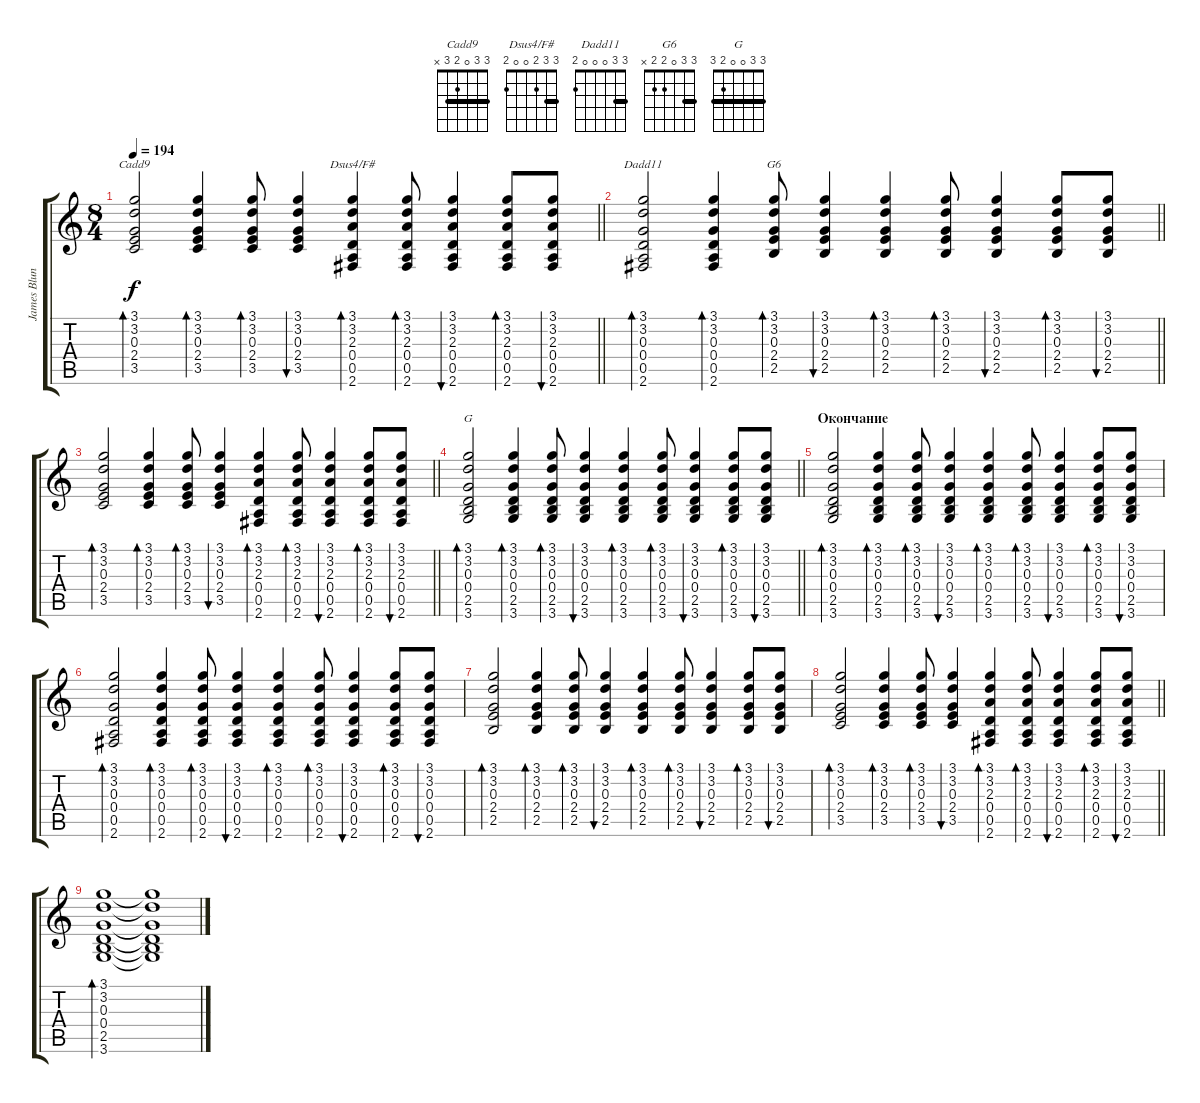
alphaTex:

\track ("James Blunt" "James Blun") {instrument acousticguitarsteel}
\staff {score tabs}
\tuning (E4 B3 G3 D3 A2 E2) {hide}
\chord ("Cadd9" 3 3 0 2 3 x) {barre 3}
\chord ("Dsus4/F#" 3 3 2 0 0 2) {barre 3}
\chord ("Dadd11" 3 3 0 0 0 2) {barre 3}
\chord ("G6" 3 3 0 2 2 x) {barre 3}
\chord ("G" 3 3 0 0 2 3) {barre 3}
\ts (8 4)
\tempo 194
\clef g2
\barLineRight lightlight
\ks c
(3.1 3.2 0.3 2.4 3.5).2{bd 60 ch "Cadd9" dy f} (3.1 3.2 0.3 2.4 3.5).4{bd 60} (3.1 3.2 0.3 2.4 3.5).8{bd 60} (3.1 3.2 0.3 2.4 3.5).4{bu 60} (3.1 3.2 2.3 0.4 0.5 2.6).4{bd 60 ch "Dsus4/F#"} (3.1 3.2 2.3 0.4 0.5 2.6).8{bd 60} (3.1 3.2 2.3 0.4 0.5 2.6).4{bu 60} (3.1 3.2 2.3 0.4 0.5 2.6).8{bd 60} (3.1 3.2 2.3 0.4 0.5 2.6).8{bu 60} |
\barLineRight lightlight
(3.1 3.2 0.3 0.4 0.5 2.6).2{bd 60 ch "Dadd11"} (3.1 3.2 0.3 0.4 0.5 2.6).4{bd 60} (3.1 3.2 0.3 2.4 2.5).8{bd 60 ch "G6"} (3.1 3.2 0.3 2.4 2.5).4{bu 60} (3.1 3.2 0.3 2.4 2.5).4{bd 60} (3.1 3.2 0.3 2.4 2.5).8{bd 60} (3.1 3.2 0.3 2.4 2.5).4{bu 60} (3.1 3.2 0.3 2.4 2.5).8{bd 60} (3.1 3.2 0.3 2.4 2.5).8{bu 60} |
\barLineRight lightlight
(3.1 3.2 0.3 2.4 3.5).2{bd 60} (3.1 3.2 0.3 2.4 3.5).4{bd 60} (3.1 3.2 0.3 2.4 3.5).8{bd 60} (3.1 3.2 0.3 2.4 3.5).4{bu 60} (3.1 3.2 2.3 0.4 0.5 2.6).4{bd 60} (3.1 3.2 2.3 0.4 0.5 2.6).8{bd 60} (3.1 3.2 2.3 0.4 0.5 2.6).4{bu 60} (3.1 3.2 2.3 0.4 0.5 2.6).8{bd 60} (3.1 3.2 2.3 0.4 0.5 2.6).8{bu 60} |
\barLineRight lightlight
(3.1 3.2 0.3 0.4 2.5 3.6).2{bd 60 ch "G"} (3.1 3.2 0.3 0.4 2.5 3.6).4{bd 60} (3.1 3.2 0.3 0.4 2.5 3.6).8{bd 60} (3.1 3.2 0.3 0.4 2.5 3.6).4{bu 60} (3.1 3.2 0.3 0.4 2.5 3.6).4{bd 60} (3.1 3.2 0.3 0.4 2.5 3.6).8{bd 60} (3.1 3.2 0.3 0.4 2.5 3.6).4{bu 60} (3.1 3.2 0.3 0.4 2.5 3.6).8{bd 60} (3.1 3.2 0.3 0.4 2.5 3.6).8{bu 60} |
\section ("" "Окончание")
(3.1 3.2 0.3 0.4 2.5 3.6).2{bd 60} (3.1 3.2 0.3 0.4 2.5 3.6).4{bd 60} (3.1 3.2 0.3 0.4 2.5 3.6).8{bd 60} (3.1 3.2 0.3 0.4 2.5 3.6).4{bu 60} (3.1 3.2 0.3 0.4 2.5 3.6).4{bd 60} (3.1 3.2 0.3 0.4 2.5 3.6).8{bd 60} (3.1 3.2 0.3 0.4 2.5 3.6).4{bu 60} (3.1 3.2 0.3 0.4 2.5 3.6).8{bd 60} (3.1 3.2 0.3 0.4 2.5 3.6).8{bu 60} |
(3.1 3.2 0.3 0.4 0.5 2.6).2{bd 60} (3.1 3.2 0.3 0.4 0.5 2.6).4{bd 60} (3.1 3.2 0.3 0.4 0.5 2.6).8{bd 60} (3.1 3.2 0.3 0.4 0.5 2.6).4{bu 60} (3.1 3.2 0.3 0.4 0.5 2.6).4{bd 60} (3.1 3.2 0.3 0.4 0.5 2.6).8{bd 60} (3.1 3.2 0.3 0.4 0.5 2.6).4{bu 60} (3.1 3.2 0.3 0.4 0.5 2.6).8{bd 60} (3.1 3.2 0.3 0.4 0.5 2.6).8{bu 60} |
(3.1 3.2 0.3 2.4 2.5).2{bd 60} (3.1 3.2 0.3 2.4 2.5).4{bd 60} (3.1 3.2 0.3 2.4 2.5).8{bd 60} (3.1 3.2 0.3 2.4 2.5).4{bu 60} (3.1 3.2 0.3 2.4 2.5).4{bd 60} (3.1 3.2 0.3 2.4 2.5).8{bd 60} (3.1 3.2 0.3 2.4 2.5).4{bu 60} (3.1 3.2 0.3 2.4 2.5).8{bd 60} (3.1 3.2 0.3 2.4 2.5).8{bu 60} |
\barLineRight lightlight
(3.1 3.2 0.3 2.4 3.5).2{bd 60} (3.1 3.2 0.3 2.4 3.5).4{bd 60} (3.1 3.2 0.3 2.4 3.5).8{bd 60} (3.1 3.2 0.3 2.4 3.5).4{bu 60} (3.1 3.2 2.3 0.4 0.5 2.6).4{bd 60} (3.1 3.2 2.3 0.4 0.5 2.6).8{bd 60} (3.1 3.2 2.3 0.4 0.5 2.6).4{bu 60} (3.1 3.2 2.3 0.4 0.5 2.6).8{bd 60} (3.1 3.2 2.3 0.4 0.5 2.6).8{bu 60} |
(3.1 3.2 0.3 0.4 2.5 3.6).1{bd 60} (3.1{t} 3.2{t} 0.3{t} 0.4{t} 2.5{t} 3.6{t}).1
